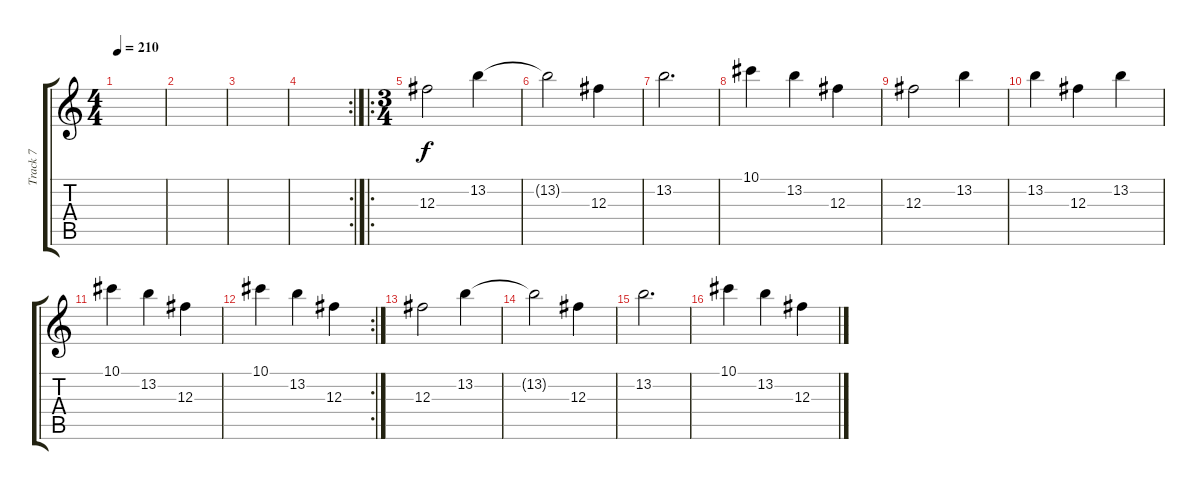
\track ("Track 7" "Track 7") {instrument electricguitarjazz}
\staff {score tabs}
\tuning (Eb4 Bb3 Gb3 Db3 Ab2 Eb2) {hide}
\ts (4 4)
\tempo 210
\clef g2
\ks c
|
|
|
\rc 2
|
\ro
\ts (3 4)
12.3.2 13.2.4 |
13.2{t}.2 12.3.4 |
13.2.2{d} |
10.1.4 13.2.4 12.3.4 |
12.3.2 13.2.4 |
13.2.4 12.3.4 13.2.4 |
10.1.4 13.2.4 12.3.4 |
\rc 2
10.1.4 13.2.4 12.3.4 |
12.3.2 13.2.4 |
13.2{t}.2 12.3.4 |
13.2.2{d} |
10.1.4 13.2.4 12.3.4
